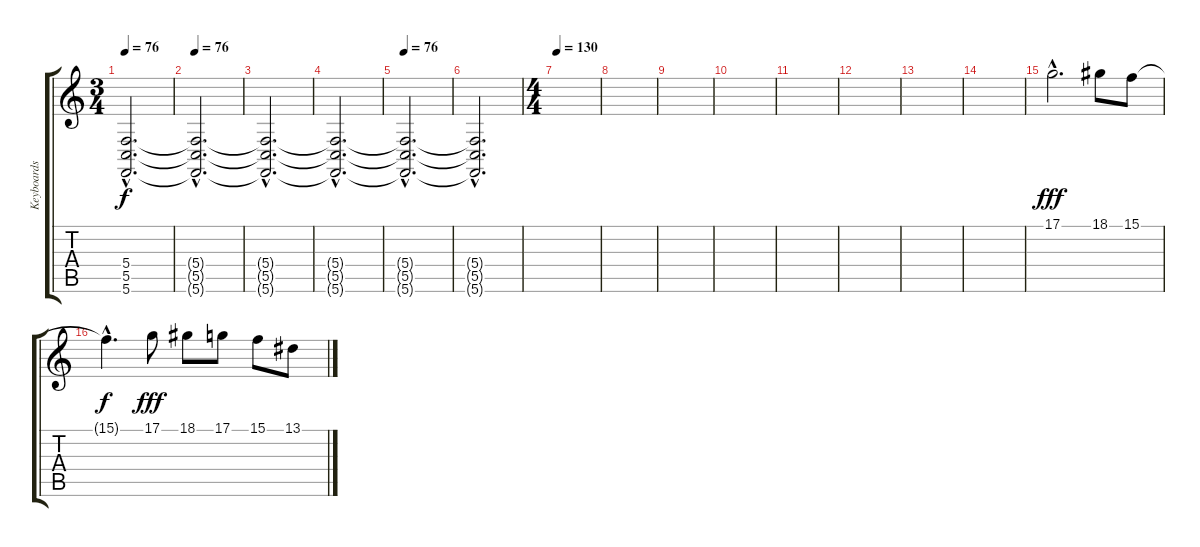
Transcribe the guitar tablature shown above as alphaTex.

\track ("Keyboards" "Keyboards") {instrument tremolostrings}
\staff {score tabs}
\tuning (D4 A3 F3 C3 G2 C2) {hide}
\ts (3 4)
\tempo 76
\clef g2
\ks c
(5.4{hac t} 5.5{hac t} 5.6{hac t}).2{d dy f} |
\tempo 76
(5.4{hac t} 5.5{hac t} 5.6{hac t}).2{d} |
(5.4{hac t} 5.5{hac t} 5.6{hac t}).2{d} |
(5.4{hac t} 5.5{hac t} 5.6{hac t}).2{d} |
\tempo 76
(5.4{hac t} 5.5{hac t} 5.6{hac t}).2{d} |
(5.4{hac t} 5.5{hac t} 5.6{hac t}).2{d} |
\ts (4 4)
\tempo 130
|
|
|
|
|
|
|
|
17.1{hac}.2{d dy fff volume 14 balance 14 instrument electricpiano1} 18.1.8 15.1.8 |
15.1{hac t}.4{d dy f} 17.1.8{dy fff} 18.1.8 17.1.8 15.1.8 13.1.8
